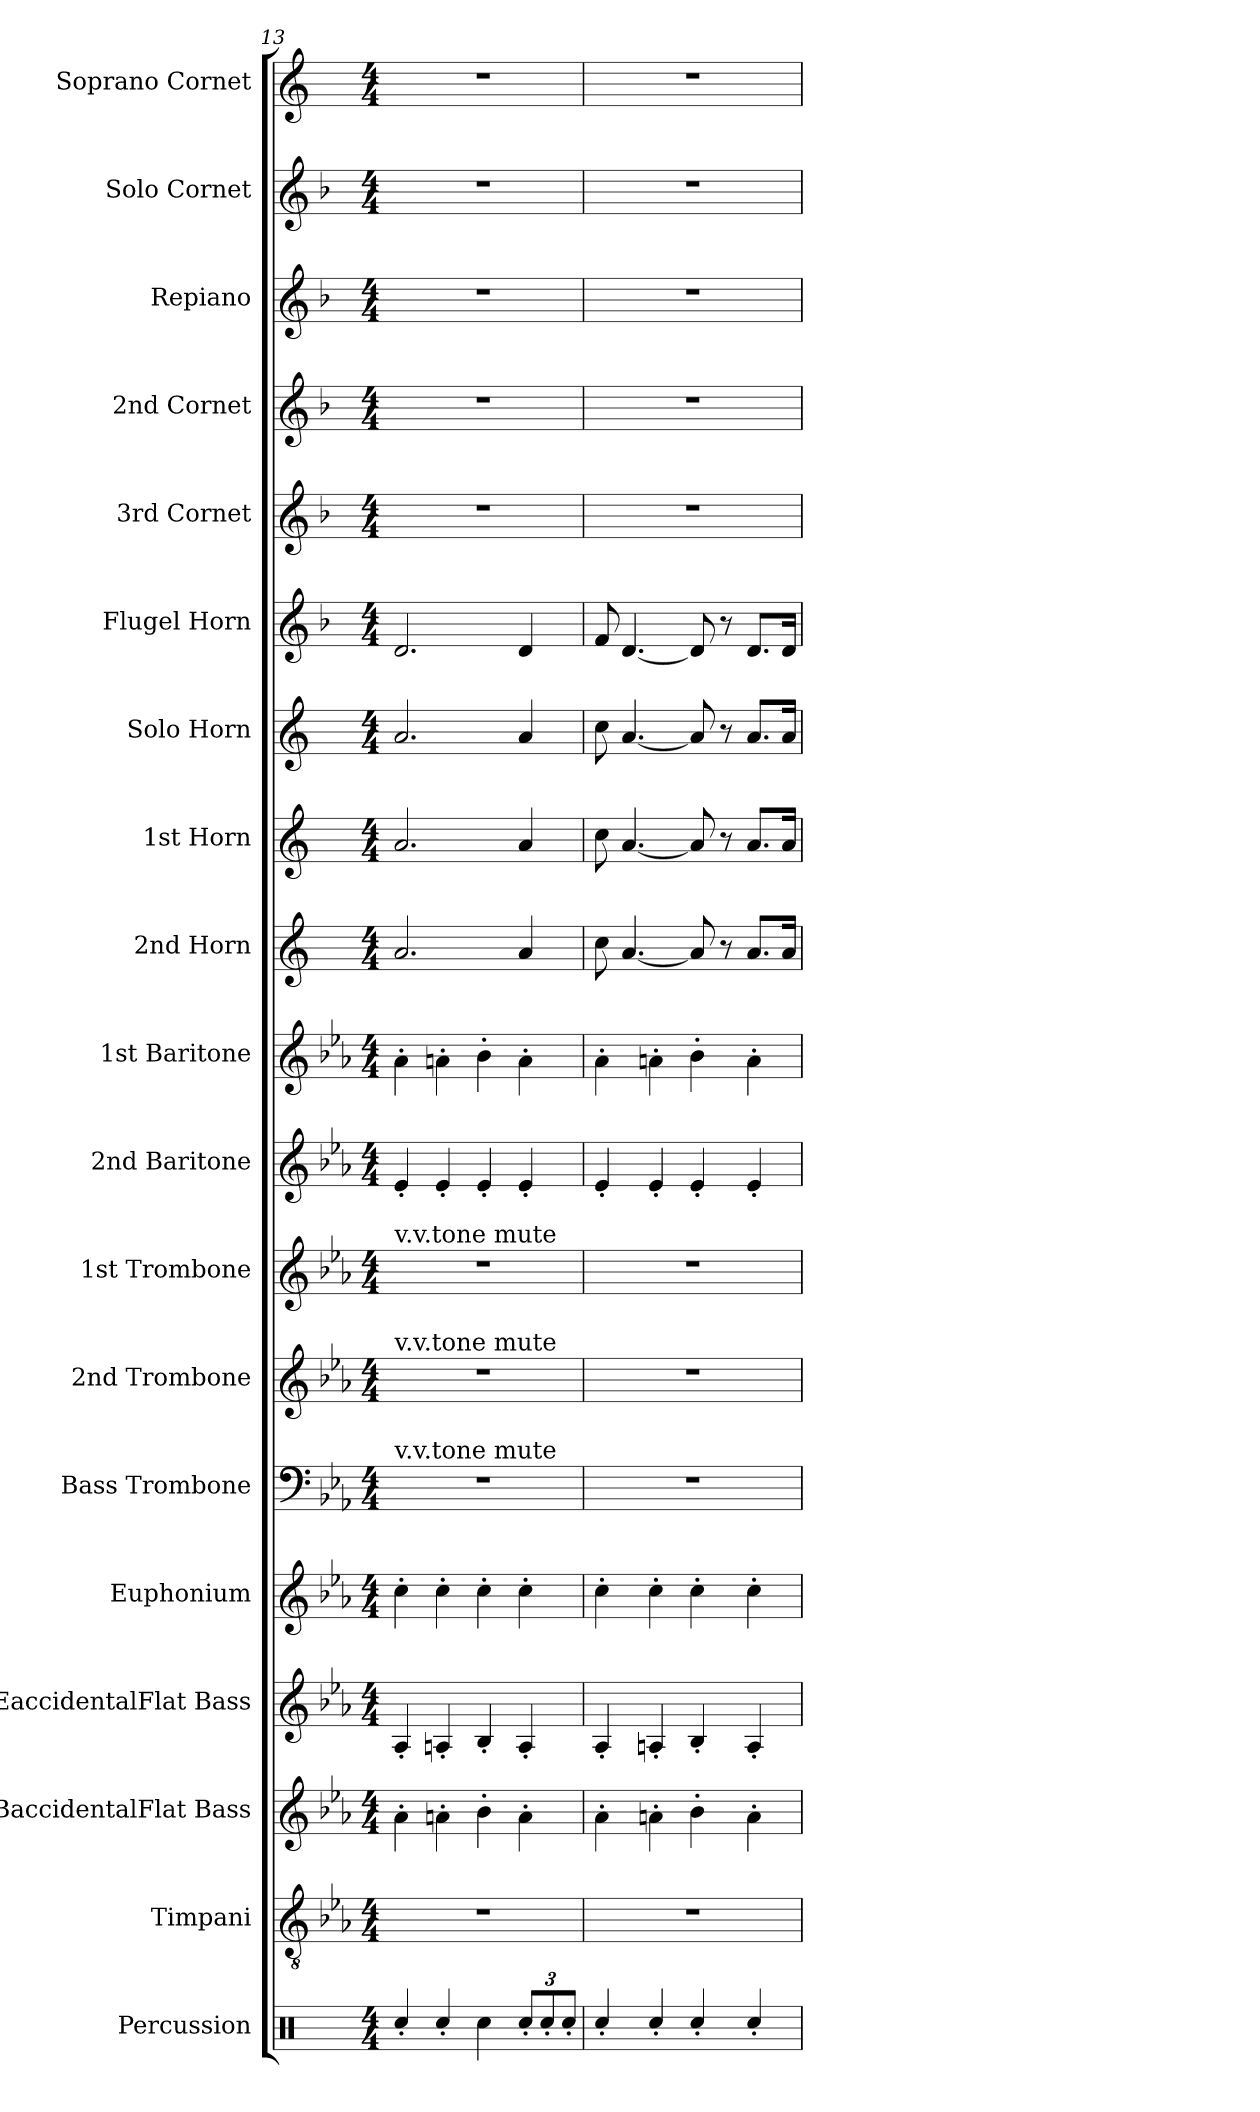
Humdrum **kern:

**kern	**kern	**kern	**kern	**kern	**kern	**kern	**kern	**kern	**kern	**kern	**kern	**kern	**kern	**kern	**kern	**kern	**kern	**kern
*part19	*part18	*part17	*part16	*part15	*part14	*part13	*part12	*part11	*part10	*part9	*part8	*part7	*part6	*part5	*part4	*part3	*part2	*part1
*staff19	*staff18	*staff17	*staff16	*staff15	*staff14	*staff13	*staff12	*staff11	*staff10	*staff9	*staff8	*staff7	*staff6	*staff5	*staff4	*staff3	*staff2	*staff1
*I"Percussion	*I"Timpani	*I"BBaccidentalFlat Bass	*I"EaccidentalFlat Bass	*I"Euphonium	*I"Bass Trombone	*I"2nd Trombone	*I"1st Trombone	*I"2nd Baritone	*I"1st Baritone	*I"2nd Horn	*I"1st Horn	*I"Solo Horn	*I"Flugel Horn	*I"3rd Cornet	*I"2nd Cornet	*I"Repiano	*I"Solo Cornet	*I"Soprano Cornet
*I'Perc.	*I'Timp.	*I'BBaccidentalFlat B.	*I'EaccidentalFlat B.	*I'Euph.	*I'Bs. Trb.	*I'2ndTrb.	*I'1st Trb.	*I'2ndBari.	*I'1st Bari.	*I'2nd Hn.	*I'1st Hn.	*I'Solo Hn.	*I'Flghn.	*I'3rd Cnt.	*I'2nd Cnt.	*I'Rep.	*I'Solo Cnt.	*I'Sop. Cnt.
*clefX	*clefGv2	*clefG2	*clefG2	*clefG2	*clefF4	*clefG2	*clefG2	*clefG2	*clefG2	*clefG2	*clefG2	*clefG2	*clefG2	*clefG2	*clefG2	*clefG2	*clefG2	*clefG2
*	*	*ITrd15c26	*ITrd12c21	*ITrd8c14	*	*ITrd8c14	*ITrd8c14	*ITrd8c14	*ITrd8c14	*ITrd5c9	*ITrd5c9	*ITrd5c9	*ITrd1c2	*ITrd1c2	*ITrd1c2	*ITrd1c2	*ITrd1c2	*ITrd-2c-3
*k[]	*k[b-e-a-]	*k[b-e-a-]	*k[b-e-a-]	*k[b-e-a-]	*k[b-e-a-]	*k[b-e-a-]	*k[b-e-a-]	*k[b-e-a-]	*k[b-e-a-]	*k[b-e-a-]	*k[b-e-a-]	*k[b-e-a-]	*k[b-e-a-]	*k[b-e-a-]	*k[b-e-a-]	*k[b-e-a-]	*k[b-e-a-]	*k[b-e-a-]
*M4/4	*M4/4	*M4/4	*M4/4	*M4/4	*M4/4	*M4/4	*M4/4	*M4/4	*M4/4	*M4/4	*M4/4	*M4/4	*M4/4	*M4/4	*M4/4	*M4/4	*M4/4	*M4/4
=13	=13	=13	=13	=13	=13	=13	=13	=13	=13	=13	=13	=13	=13	=13	=13	=13	=13	=13
!	!	!	!	!	!	!	!LO:TX:a:t=v.v.tone mute	!	!	!	!	!	!	!	!	!	!	!
!	!	!	!	!	!	!LO:TX:a:t=v.v.tone mute	!	!	!	!	!	!	!	!	!	!	!	!
!	!	!	!	!	!LO:TX:a:t=v.v.tone mute	!	!	!	!	!	!	!	!	!	!	!	!	!
4Rcc'/	1r	4AA-'\	4AA-'/	4c'\	1r	1r	1r	4E-'/	4A-'\	2.c/	2.c/	2.c/	2.c/	1r	1r	1r	1r	1r
4Rcc'/	.	4AAn'\	4AAn'/	4c'\	.	.	.	4E-'/	4An'\	.	.	.	.	.	.	.	.	.
4Rcc\	.	4BB-'\	4BB-'/	4c'\	.	.	.	4E-'/	4B-'\	.	.	.	.	.	.	.	.	.
*Xbrackettup	*	*	*	*	*	*	*	*	*	*	*	*	*	*	*	*	*	*
12Rcc'/L	.	4AA'\	4AA'/	4c'\	.	.	.	4E-'/	4A'\	4c/	4c/	4c/	4c/	.	.	.	.	.
12Rcc'/	.	.	.	.	.	.	.	.	.	.	.	.	.	.	.	.	.	.
12Rcc'/J	.	.	.	.	.	.	.	.	.	.	.	.	.	.	.	.	.	.
=14	=14	=14	=14	=14	=14	=14	=14	=14	=14	=14	=14	=14	=14	=14	=14	=14	=14	=14
4Rcc'/	1r	4AA-'\	4AA-'/	4c'\	1r	1r	1r	4E-'/	4A-'\	8e-\	8e-\	8e-\	8e-/	1r	1r	1r	1r	1r
.	.	.	.	.	.	.	.	.	.	[4.c/	[4.c/	[4.c/	[4.c/	.	.	.	.	.
4Rcc'/	.	4AAn'\	4AAn'/	4c'\	.	.	.	4E-'/	4An'\	.	.	.	.	.	.	.	.	.
4Rcc'/	.	4BB-'\	4BB-'/	4c'\	.	.	.	4E-'/	4B-'\	8c/]	8c/]	8c/]	8c/]	.	.	.	.	.
.	.	.	.	.	.	.	.	.	.	8r	8r	8r	8r	.	.	.	.	.
4Rcc'/	.	4AA'\	4AA'/	4c'\	.	.	.	4E-'/	4A'\	8.c/L	8.c/L	8.c/L	8.c/L	.	.	.	.	.
.	.	.	.	.	.	.	.	.	.	16c/Jk	16c/Jk	16c/Jk	16c/Jk	.	.	.	.	.
=	=	=	=	=	=	=	=	=	=	=	=	=	=	=	=	=	=	=
*-	*-	*-	*-	*-	*-	*-	*-	*-	*-	*-	*-	*-	*-	*-	*-	*-	*-	*-
